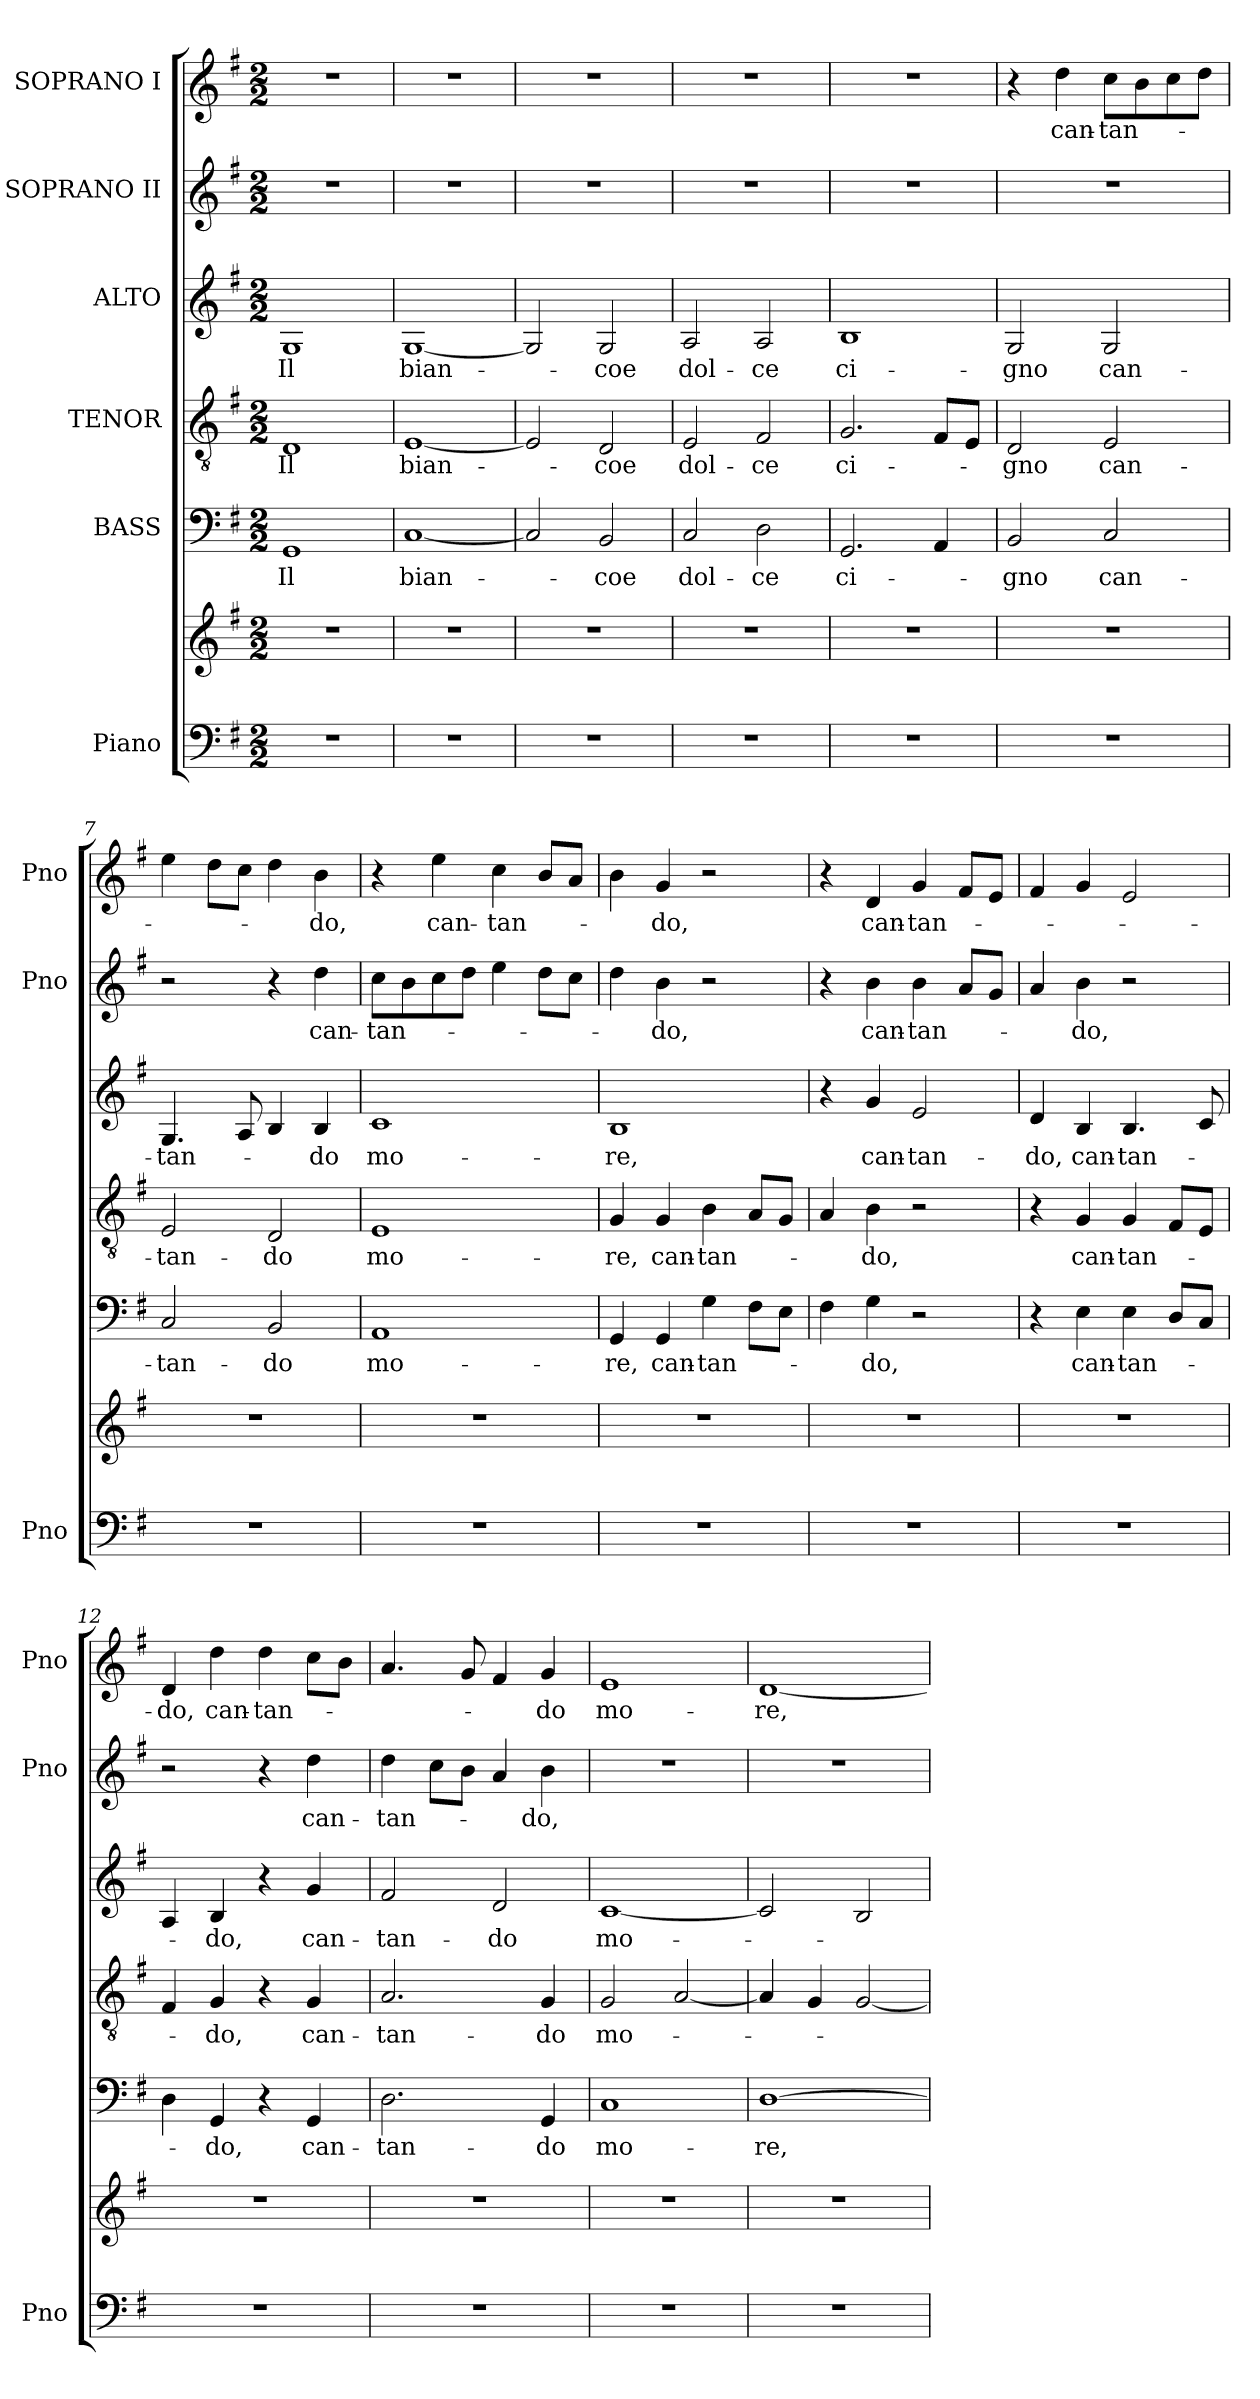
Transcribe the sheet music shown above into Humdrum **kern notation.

**kern	**kern	**kern	**text	**kern	**text	**kern	**text	**kern	**text	**kern	**text
*part6	*part6	*part5	*part5	*part4	*part4	*part3	*part3	*part2	*part2	*part1	*part1
*staff7	*staff6	*staff5	*staff5	*staff4	*staff4	*staff3	*staff3	*staff2	*staff2	*staff1	*staff1
*I"Piano	*	*I"BASS	*	*I"TENOR	*	*I"ALTO	*	*I"SOPRANO II	*	*I"SOPRANO I	*
*I'Pno	*	*	*	*	*	*	*	*I'Pno	*	*I'Pno	*
*clefF4	*clefG2	*clefF4	*	*clefGv2	*	*clefG2	*	*clefG2	*	*clefG2	*
*k[f#]	*k[f#]	*k[f#]	*	*k[f#]	*	*k[f#]	*	*k[f#]	*	*k[f#]	*
*G:	*G:	*G:	*	*G:	*	*G:	*	*G:	*	*G:	*
*M2/2	*M2/2	*M2/2	*	*M2/2	*	*M2/2	*	*M2/2	*	*M2/2	*
=1	=1	=1	=1	=1	=1	=1	=1	=1	=1	=1	=1
1r	1r	1GG	Il	1D	Il	1G	Il	1r	.	1r	.
=2	=2	=2	=2	=2	=2	=2	=2	=2	=2	=2	=2
1r	1r	[1C	bian-	[1E	bian-	[1G	bian-	1r	.	1r	.
=3	=3	=3	=3	=3	=3	=3	=3	=3	=3	=3	=3
1r	1r	2C/]	.	2E/]	.	2G/]	.	1r	.	1r	.
.	.	2BB/	-coe	2D/	-coe	2G/	-coe	.	.	.	.
=4	=4	=4	=4	=4	=4	=4	=4	=4	=4	=4	=4
1r	1r	2C/	dol-	2E/	dol-	2A/	dol-	1r	.	1r	.
.	.	2D\	-ce	2F#/	-ce	2A/	-ce	.	.	.	.
=5	=5	=5	=5	=5	=5	=5	=5	=5	=5	=5	=5
1r	1r	2.GG/	ci-	2.G/	ci-	1B	ci-	1r	.	1r	.
.	.	4AA/	.	8F#/L	.	.	.	.	.	.	.
.	.	.	.	8E/J	.	.	.	.	.	.	.
=6	=6	=6	=6	=6	=6	=6	=6	=6	=6	=6	=6
1r	1r	2BB/	-gno	2D/	-gno	2G/	-gno	1r	.	4r	.
.	.	.	.	.	.	.	.	.	.	4dd\	can-
.	.	2C/	can-	2E/	can-	2G/	can-	.	.	8cc\L	-tan-
.	.	.	.	.	.	.	.	.	.	8b\	.
.	.	.	.	.	.	.	.	.	.	8cc\	.
.	.	.	.	.	.	.	.	.	.	8dd\J	.
!!LO:LB:g=z
=7	=7	=7	=7	=7	=7	=7	=7	=7	=7	=7	=7
1r	1r	2C/	-tan-	2E/	-tan-	4.G/	-tan-	2r	.	4ee\	-­-
.	.	.	.	.	.	.	.	.	.	8dd\L	.
.	.	.	.	.	.	8A/	.	.	.	8cc\J	.
.	.	2BB/	-do	2D/	-do	4B/	.	4r	.	4dd\	.
.	.	.	.	.	.	4B/	-do	4dd\	can-	4b\	-do,
=8	=8	=8	=8	=8	=8	=8	=8	=8	=8	=8	=8
1r	1r	1AA	mo-	1E	-mo-	1c	mo-	8cc\L	-tan-	4r	.
.	.	.	.	.	.	.	.	8b\	.	.	.
.	.	.	.	.	.	.	.	8cc\	.	4ee\	can-
.	.	.	.	.	.	.	.	8dd\J	.	.	.
.	.	.	.	.	.	.	.	4ee\	.	4cc\	-tan-
.	.	.	.	.	.	.	.	8dd\L	.	8b/L	.
.	.	.	.	.	.	.	.	8cc\J	.	8a/J	.
=9	=9	=9	=9	=9	=9	=9	=9	=9	=9	=9	=9
1r	1r	4GG/	-re,	4G/	re,	1B	-re,	4dd\	.	4b\	.
.	.	4GG/	can-	4G/	can-	.	.	4b\	-do,	4g/	-do,
.	.	4G\	-tan-	4B\	-tan-	.	.	2r	.	2r	.
.	.	8F#\L	.	8A/L	.	.	.	.	.	.	.
.	.	8E\J	.	8G/J	.	.	.	.	.	.	.
=10	=10	=10	=10	=10	=10	=10	=10	=10	=10	=10	=10
1r	1r	4F#\	.	4A/	.	4r	.	4r	.	4r	.
.	.	4G\	-do,	4B\	-do,	4g/	can-	4b\	can-	4d/	can-
.	.	2r	.	2r	.	2e/	-tan-	4b\	-tan-	4g/	-tan-
.	.	.	.	.	.	.	.	8a/L	.	8f#/L	.
.	.	.	.	.	.	.	.	8g/J	.	8e/J	.
=11	=11	=11	=11	=11	=11	=11	=11	=11	=11	=11	=11
1r	1r	4r	.	4r	.	4d/	-do,	4a/	.	4f#/	.
.	.	4E\	can-	4G/	can-	4B/	can-	4b\	-do,	4g/	.
.	.	4E\	-tan-	4G/	-tan-	4.B/	-tan-	2r	.	2e/	.
.	.	8D/L	.	8F#/L	.	.	.	.	.	.	.
.	.	8C/J	.	8E/J	.	8c/	.	.	.	.	.
=12	=12	=12	=12	=12	=12	=12	=12	=12	=12	=12	=12
1r	1r	4D\	.	4F#/	.	4A/	.	2r	.	4d/	-do,
.	.	4GG/	-do,	4G/	-do,	4B/	-do,	.	.	4dd\	can-
.	.	4r	.	4r	.	4r	.	4r	.	4dd\	-tan-
.	.	4GG/	can-	4G/	can-	4g/	can-	4dd\	can-	8cc\L	.
.	.	.	.	.	.	.	.	.	.	8b\J	.
!!LO:LB:g=z
=13	=13	=13	=13	=13	=13	=13	=13	=13	=13	=13	=13
1r	1r	2.D\	-tan-	2.A/	-tan-	2f#/	-tan-	4dd\	-tan-	4.a/	-­-
.	.	.	.	.	.	.	.	8cc\L	.	.	.
.	.	.	.	.	.	.	.	8b\J	.	8g/	.
.	.	.	.	.	.	2d/	-do	4a/	.	4f#/	.
.	.	4GG/	-do	4G/	-do	.	.	4b\	-do,	4g/	-do
=14	=14	=14	=14	=14	=14	=14	=14	=14	=14	=14	=14
1r	1r	1C	mo-	2G/	mo-	[1c	mo-	1r	.	1e	mo-
.	.	.	.	[2A/	.	.	.	.	.	.	.
=15	=15	=15	=15	=15	=15	=15	=15	=15	=15	=15	=15
1r	1r	[1D	-re,	4A/]	.	2c/]	.	1r	.	[1d	-re,
.	.	.	.	4G/	.	.	.	.	.	.	.
.	.	.	.	[2G/	.	2B/	.	.	.	.	.
=	=	=	=	=	=	=	=	=	=	=	=
*-	*-	*-	*-	*-	*-	*-	*-	*-	*-	*-	*-
